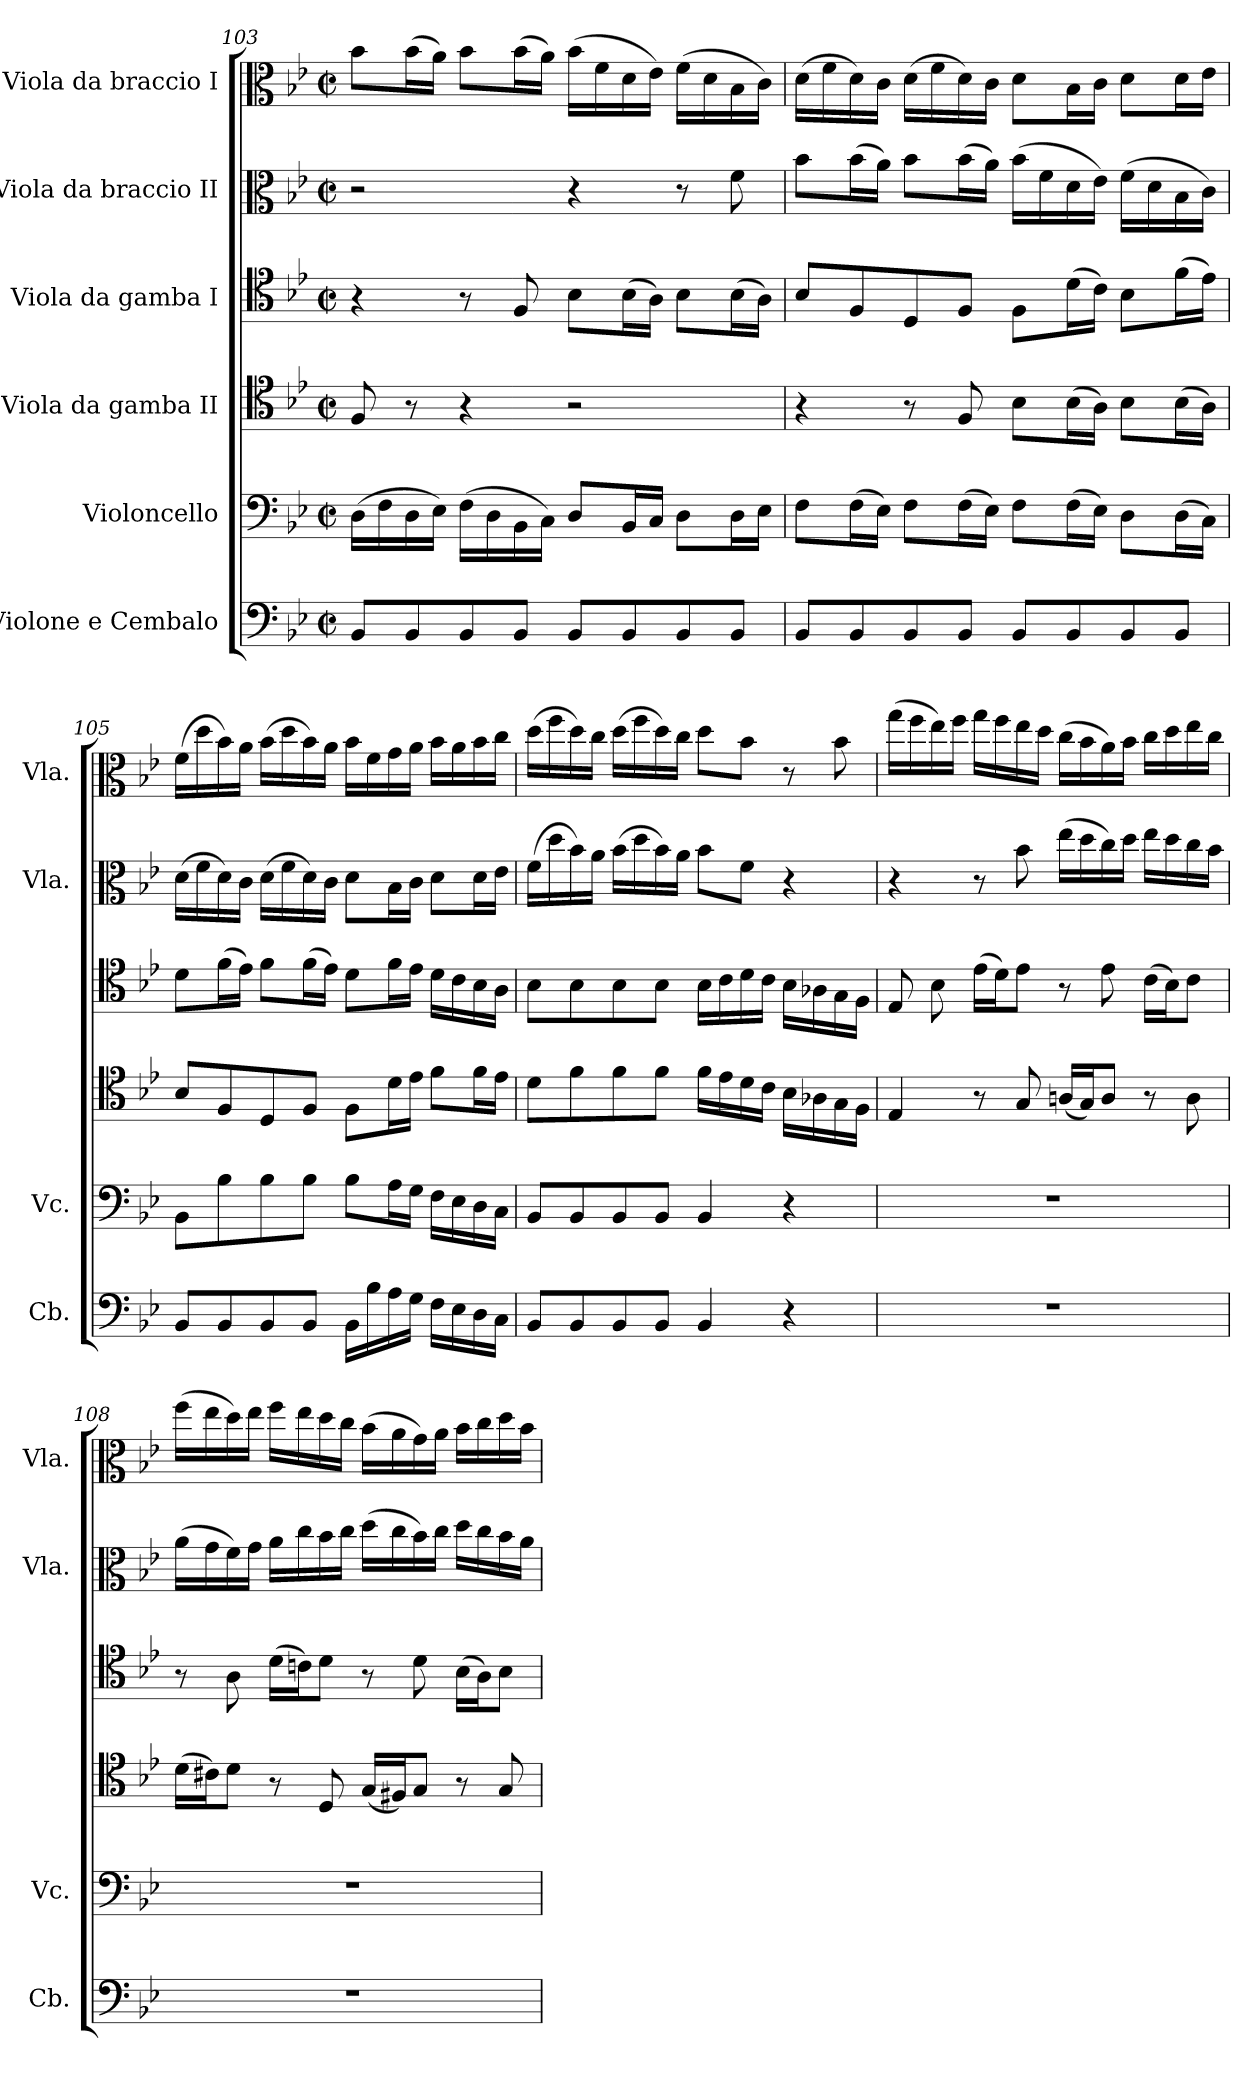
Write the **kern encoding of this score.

**kern	**kern	**kern	**kern	**kern	**kern
*part6	*part5	*part4	*part3	*part2	*part1
*staff6	*staff5	*staff4	*staff3	*staff2	*staff1
*I"Violone e Cembalo	*I"Violoncello	*I"Viola da gamba II	*I"Viola da gamba I	*I"Viola da braccio II	*I"Viola da braccio I
*I'Cb.	*I'Vc.	*	*	*I'Vla.	*I'Vla.
!!LO:LB:g=z
*clefF4	*clefF4	*clefC4	*clefC4	*clefC3	*clefC3
*ITrd7c12	*	*	*	*	*
*k[b-e-]	*k[b-e-]	*k[b-e-]	*k[b-e-]	*k[b-e-]	*k[b-e-]
*B-:	*B-:	*B-:	*B-:	*B-:	*B-:
*M2/2	*M2/2	*M2/2	*M2/2	*M2/2	*M2/2
*met(c|)	*met(c|)	*met(c|)	*met(c|)	*met(c|)	*met(c|)
=103	=103	=103	=103	=103	=103
8BBB-i/L	(16Di\LL	8Fi/	4r	2r	8b-i\L
.	16Fi\	.	.	.	.
8BBB-i/	16Di\	8r	.	.	(16b-i\L
.	16E-i\JJ)	.	.	.	16ai\JJ)
8BBB-i/	(16Fi\LL	4r	8r	.	8b-i\L
.	16Di\	.	.	.	.
8BBB-i/J	16BB-i\	.	8Fi/	.	(16b-i\L
.	16Ci\JJ)	.	.	.	16ai\JJ)
8BBB-i/L	8Di/L	2r	8B-i\L	4r	(16b-i\LL
.	.	.	.	.	16fi\
8BBB-i/	16BB-i/L	.	(16B-i\L	.	16di\
.	16Ci/JJ	.	16Ai\JJ)	.	16e-i\JJ)
8BBB-i/	8Di\L	.	8B-i\L	8r	(16fi\LL
.	.	.	.	.	16di\
8BBB-i/J	16Di\L	.	(16B-i\L	8fi\	16B-i\
.	16E-i\JJ	.	16Ai\JJ)	.	16ci\JJ)
=104	=104	=104	=104	=104	=104
8BBB-i/L	8Fi\L	4r	8B-i/L	8b-i\L	(16di\LL
.	.	.	.	.	16fi\
8BBB-i/	(16Fi\L	.	8Fi/	(16b-i\L	16di\)
.	16E-i\JJ)	.	.	16ai\JJ)	16ci\JJ
8BBB-i/	8Fi\L	8r	8Di/	8b-i\L	(16di\LL
.	.	.	.	.	16fi\
8BBB-i/J	(16Fi\L	8Fi/	8Fi/J	(16b-i\L	16di\)
.	16E-i\JJ)	.	.	16ai\JJ)	16ci\JJ
8BBB-i/L	8Fi\L	8B-i\L	8Fi\L	(16b-i\LL	8di\L
.	.	.	.	16fi\	.
8BBB-i/	(16Fi\L	(16B-i\L	(16di\L	16di\	16B-i\L
.	16E-i\JJ)	16Ai\JJ)	16ci\JJ)	16e-i\JJ)	16ci\JJ
8BBB-i/	8Di\L	8B-i\L	8B-i\L	(16fi\LL	8di\L
.	.	.	.	16di\	.
8BBB-i/J	(16Di\L	(16B-i\L	(16fi\L	16B-i\	16di\L
.	16Ci\JJ)	16Ai\JJ)	16e-i\JJ)	16ci\JJ)	16e-i\JJ
=105	=105	=105	=105	=105	=105
8BBB-i/L	8BB-i\L	8B-i/L	8di\L	(16di\LL	(16fi\LL
.	.	.	.	16fi\	16ddi\
8BBB-i/	8B-i\	8Fi/	(16fi\L	16di\)	16b-i\)
.	.	.	16e-i\JJ)	16ci\JJ	16ai\JJ
8BBB-i/	8B-i\	8Di/	8fi\L	(16di\LL	(16b-i\LL
.	.	.	.	16fi\	16ddi\
8BBB-i/J	8B-i\J	8Fi/J	(16fi\L	16di\)	16b-i\)
.	.	.	16e-i\JJ)	16ci\JJ	16ai\JJ
16BBB-i\LL	8B-i\L	8Fi\L	8di\L	8di\L	16b-i\LL
16BB-i\	.	.	.	.	16fi\
16AAi\	16Ai\L	16di\L	16fi\L	16B-i\L	16gi\
16GGi\JJ	16Gi\JJ	16e-i\JJ	16e-i\JJ	16ci\JJ	16ai\JJ
16FFi\LL	16Fi\LL	8fi\L	16di\LL	8di\L	16b-i\LL
16EE-i\	16E-i\	.	16ci\	.	16ai\
16DDi\	16Di\	16fi\L	16B-i\	16di\L	16b-i\
16CCi\JJ	16Ci\JJ	16e-i\JJ	16Ai\JJ	16e-i\JJ	16cci\JJ
=106	=106	=106	=106	=106	=106
8BBB-i/L	8BB-i/L	8di\L	8B-i\L	(16fi\LL	(16ddi\LL
.	.	.	.	16ddi\	16ffi\
8BBB-i/	8BB-i/	8fi\	8B-i\	16b-i\)	16ddi\)
.	.	.	.	16ai\JJ	16cci\JJ
8BBB-i/	8BB-i/	8fi\	8B-i\	(16b-i\LL	(16ddi\LL
.	.	.	.	16ddi\	16ffi\
8BBB-i/J	8BB-i/J	8fi\J	8B-i\J	16b-i\)	16ddi\)
.	.	.	.	16ai\JJ	16cci\JJ
4BBB-i/	4BB-i/	16fi\LL	16B-i\LL	8b-i\L	8ddi\L
.	.	16e-i\	16ci\	.	.
.	.	16di\	16di\	8fi\J	8b-i\J
.	.	16ci\JJ	16ci\JJ	.	.
4r	4r	16B-i\LL	16B-i\LL	4r	8r
.	.	16A-Xi\	16A-Xi\	.	.
.	.	16Gi\	16Gi\	.	8b-i\
.	.	16Fi\JJ	16Fi\JJ	.	.
!!LO:PB:g=z
=107	=107	=107	=107	=107	=107
1r	1r	4E-i/	8E-i/	4r	(16ggi\LL
.	.	.	.	.	16ffi\
.	.	.	8B-i\	.	16ee-i\)
.	.	.	.	.	16ffi\JJ
.	.	8r	(16e-i\LL	8r	16ggi\LL
.	.	.	16di\J)	.	16ffi\
.	.	8Gi/	8e-i\J	8b-i\	16ee-i\
.	.	.	.	.	16ddi\JJ
.	.	(16Ani/LL	8r	(16ee-i\LL	(16cci\LL
.	.	16Gi/J)	.	16ddi\	16b-i\
.	.	8Ai/J	8e-i\	16cci\)	16ai\)
.	.	.	.	16ddi\JJ	16b-i\JJ
.	.	8r	(16ci\LL	16ee-i\LL	16cci\LL
.	.	.	16B-i\J)	16ddi\	16ddi\
.	.	8Ai\	8ci\J	16cci\	16ee-i\
.	.	.	.	16b-i\JJ	16cci\JJ
=108	=108	=108	=108	=108	=108
1r	1r	(16di\LL	8r	(16ai\LL	(16ffi\LL
.	.	16c#Xi\J)	.	16gi\	16ee-i\
.	.	8di\J	8Ai\	16fi\)	16ddi\)
.	.	.	.	16gi\JJ	16ee-i\JJ
.	.	8r	(16di\LL	16ai\LL	16ffi\LL
.	.	.	16cni\J)	16cci\	16ee-i\
.	.	8Di/	8di\J	16b-i\	16ddi\
.	.	.	.	16cci\JJ	16cci\JJ
.	.	(16Gi/LL	8r	(16ddi\LL	(16b-i\LL
.	.	16F#Xi/J)	.	16cci\	16ai\
.	.	8Gi/J	8di\	16b-i\)	16gi\)
.	.	.	.	16cci\JJ	16ai\JJ
.	.	8r	(16B-i\LL	16ddi\LL	16b-i\LL
.	.	.	16Ai\J)	16cci\	16cci\
.	.	8Gi/	8B-i\J	16b-i\	16ddi\
.	.	.	.	16ai\JJ	16b-i\JJ
=	=	=	=	=	=
*-	*-	*-	*-	*-	*-
